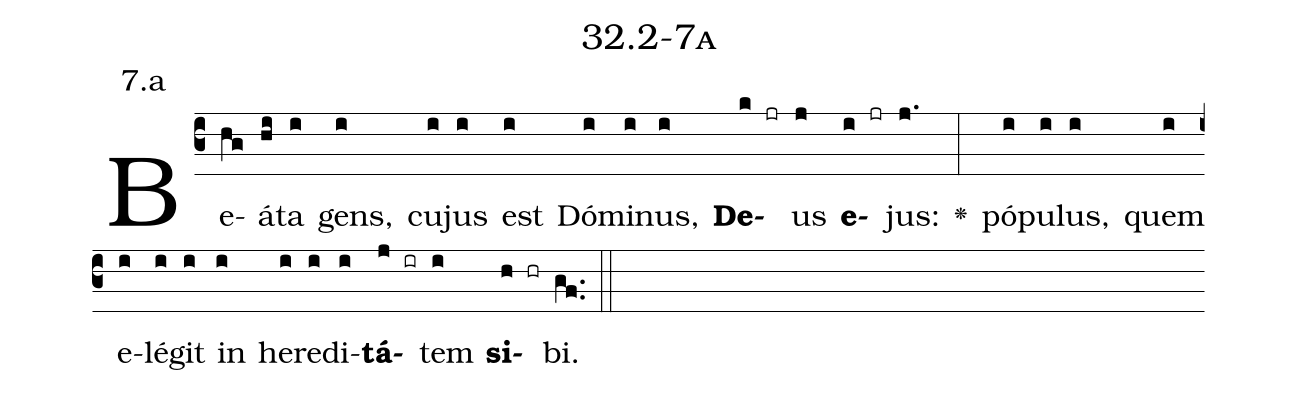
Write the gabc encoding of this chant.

name: 32.2-7a;
annotation: 7.a;
%%
(c3)Be(hg)á(hi)ta(i) gens,(i) cu(i)jus(i) est(i) Dó(i)mi(i)nus,(i) <b>De</b>(k jr)us(j) <b>e</b>(i jr)jus:(j.) <v>\greheightstar</v>(:) pó(i)pu(i)lus,(i) quem(i) e(i)lé(i)git(i) in(i) he(i)re(i)di(i)<b>tá</b>(j ir)tem(i) <b>si</b>(h hr)bi.(gf..) (::)


%E(i) u(i) o(j) u(i) a(h) e.(gf..) (::)
